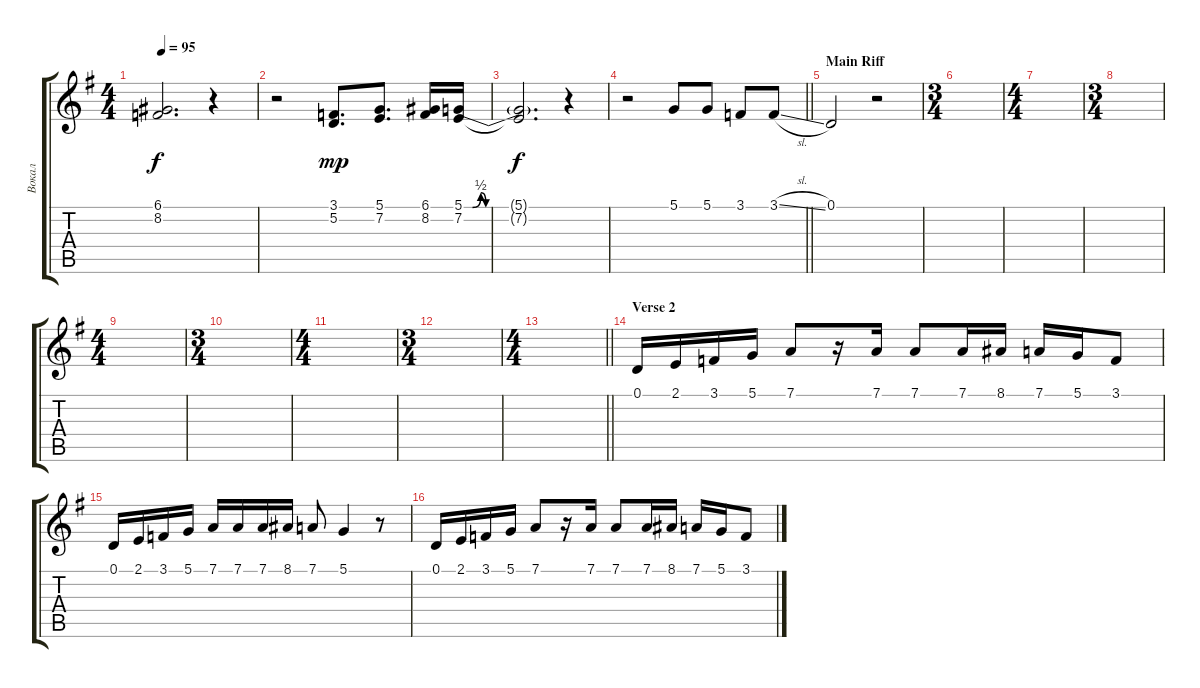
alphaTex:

\track ("Вокал" "Вокал") {instrument trumpet}
\staff {score tabs}
\tuning (D4 A3 F3 C3 G2 D2) {hide}
\ts (4 4)
\tempo 95
\clef g2
\ks eminor
(6.1{t} 8.2{t}).2{d dy f} r.4 |
r.2 (3.1 5.2).8{d dy mp} (5.1 7.2).8{d} (6.1 8.2).16 (5.1{be (custom 0 0 5 0 10 2 13 0 60 0)} 7.2).16 |
(5.1{t} 7.2{t}).2{d dy f} r.4 |
\barLineRight lightlight
r.2 5.1.8 5.1.8 3.1.8 3.1{sl}.8 |
\section ("" "Main Riff")
0.1.2 r.2 |
\ts (3 4)
|
\ts (4 4)
|
\ts (3 4)
|
\ts (4 4)
|
\ts (3 4)
|
\ts (4 4)
|
\ts (3 4)
|
\ts (4 4)
\barLineRight lightlight
|
\section ("" "Verse 2")
0.1.16 2.1.16 3.1.16 5.1.16 7.1.8 r.16 7.1.16 7.1.8 7.1.16 8.1.16 7.1.16 5.1.16 3.1.8 |
0.1.16 2.1.16 3.1.16 5.1.16 7.1.16 7.1.16 7.1.16 8.1.16 7.1.8 5.1.4 r.8 |
0.1.16 2.1.16 3.1.16 5.1.16 7.1.8 r.16 7.1.16 7.1.8 7.1.16 8.1.16 7.1.16 5.1.16 3.1.8
